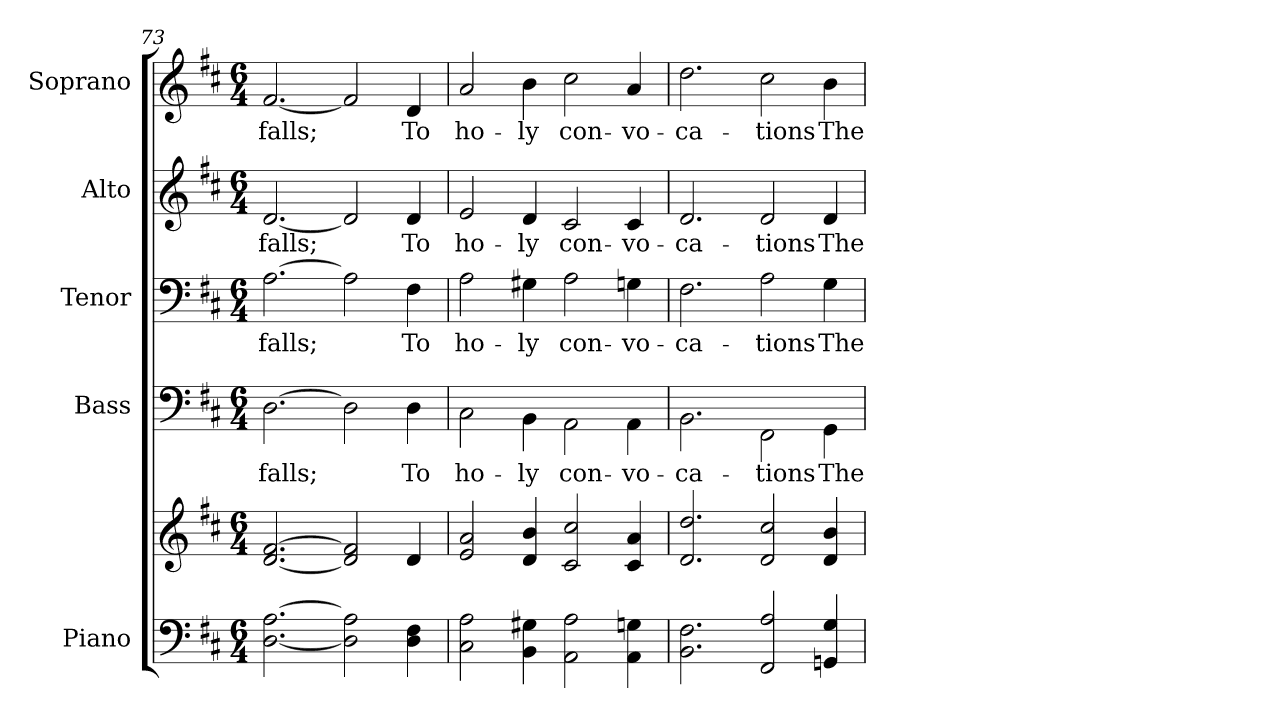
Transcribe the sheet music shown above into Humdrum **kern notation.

**kern	**kern	**kern	**text	**kern	**text	**kern	**text	**kern	**text
*part5	*part5	*part4	*part4	*part3	*part3	*part2	*part2	*part1	*part1
*staff6	*staff5	*staff4	*staff4	*staff3	*staff3	*staff2	*staff2	*staff1	*staff1
*I"Piano	*	*I"Bass	*	*I"Tenor	*	*I"Alto	*	*I"Soprano	*
*I'Pno.	*	*I'B.	*	*I'T.	*	*I'A.	*	*I'S.	*
*clefF4	*clefG2	*clefF4	*	*clefF4	*	*clefG2	*	*clefG2	*
*k[f#c#]	*k[f#c#]	*k[f#c#]	*	*k[f#c#]	*	*k[f#c#]	*	*k[f#c#]	*
*D:	*D:	*D:	*	*D:	*	*D:	*	*D:	*
*M6/4	*M6/4	*M6/4	*	*M6/4	*	*M6/4	*	*M6/4	*
=73	=73	=73	=73	=73	=73	=73	=73	=73	=73
!	!	!	!LO:LY:b:color=#000000	!	!	!	!	!	!
!	!	!	!	!	!LO:LY:b:color=#000000	!	!	!	!
!	!	!	!	!	!	!	!LO:LY:b:color=#000000	!	!
!	!	!	!	!	!	!	!	!	!LO:LY:b:color=#000000
[<2.Di\ [>2.Ai	[<2.di/ [>2.f#i	[>2.Di\	falls;	[>2.Ai\	falls;	[<2.di/	falls;	[<2.f#i/	falls;
2Di\] 2Ai]	2di/] 2f#i]	2Di\]	.	2Ai\]	.	2di/]	.	2f#i/]	.
!	!	!	!LO:LY:b:color=#000000	!	!	!	!	!	!
!	!	!	!	!	!LO:LY:b:color=#000000	!	!	!	!
!	!	!	!	!	!	!	!LO:LY:b:color=#000000	!	!
!	!	!	!	!	!	!	!	!	!LO:LY:b:color=#000000
4Di\ 4F#i	4di/	4Di\	To	4F#i\	To	4di/	To	4di/	To
!!LO:PB:g=z
=74	=74	=74	=74	=74	=74	=74	=74	=74	=74
!	!	!	!LO:LY:b:color=#000000	!	!	!	!	!	!
!	!	!	!	!	!LO:LY:b:color=#000000	!	!	!	!
!	!	!	!	!	!	!	!LO:LY:b:color=#000000	!	!
!	!	!	!	!	!	!	!	!	!LO:LY:b:color=#000000
2C#i\ 2Ai	2ei/ 2ai	2C#i\	ho-	2Ai\	ho-	2ei/	ho-	2ai/	ho-
!	!	!	!LO:LY:b:color=#000000	!	!	!	!	!	!
!	!	!	!	!	!LO:LY:b:color=#000000	!	!	!	!
!	!	!	!	!	!	!	!LO:LY:b:color=#000000	!	!
!	!	!	!	!	!	!	!	!	!LO:LY:b:color=#000000
4BBi\ 4G#Xi	4di/ 4bi	4BBi\	-ly	4G#Xi\	-ly	4di/	-ly	4bi\	-ly
!	!	!	!LO:LY:b:color=#000000	!	!	!	!	!	!
!	!	!	!	!	!LO:LY:b:color=#000000	!	!	!	!
!	!	!	!	!	!	!	!LO:LY:b:color=#000000	!	!
!	!	!	!	!	!	!	!	!	!LO:LY:b:color=#000000
2AAi\ 2Ai	2c#i/ 2cc#i	2AAi\	con-	2Ai\	con-	2c#i/	con-	2cc#i\	con-
!	!	!	!LO:LY:b:color=#000000	!	!	!	!	!	!
!	!	!	!	!	!LO:LY:b:color=#000000	!	!	!	!
!	!	!	!	!	!	!	!LO:LY:b:color=#000000	!	!
!	!	!	!	!	!	!	!	!	!LO:LY:b:color=#000000
4AAi\ 4Gni	4c#i/ 4ai	4AAi\	-vo-	4Gni\	-vo-	4c#i/	-vo-	4ai/	-vo-
=75	=75	=75	=75	=75	=75	=75	=75	=75	=75
!	!	!	!LO:LY:b:color=#000000	!	!	!	!	!	!
!	!	!	!	!	!LO:LY:b:color=#000000	!	!	!	!
!	!	!	!	!	!	!	!LO:LY:b:color=#000000	!	!
!	!	!	!	!	!	!	!	!	!LO:LY:b:color=#000000
2.BBi\ 2.F#i	2.di/ 2.ddi	2.BBi\	-ca-	2.F#i\	-ca-	2.di/	-ca-	2.ddi\	-ca-
!	!	!	!LO:LY:b:color=#000000	!	!	!	!	!	!
!	!	!	!	!	!LO:LY:b:color=#000000	!	!	!	!
!	!	!	!	!	!	!	!LO:LY:b:color=#000000	!	!
!	!	!	!	!	!	!	!	!	!LO:LY:b:color=#000000
2FF#i/ 2Ai	2di/ 2cc#i	2FF#i\	-tions	2Ai\	-tions	2di/	-tions	2cc#i\	-tions
!	!	!	!LO:LY:b:color=#000000	!	!	!	!	!	!
!	!	!	!	!	!LO:LY:b:color=#000000	!	!	!	!
!	!	!	!	!	!	!	!LO:LY:b:color=#000000	!	!
!	!	!	!	!	!	!	!	!	!LO:LY:b:color=#000000
4GGni/ 4Gi	4di/ 4bi	4GGi\	The	4Gi\	The	4di/	The	4bi\	The
=	=	=	=	=	=	=	=	=	=
*-	*-	*-	*-	*-	*-	*-	*-	*-	*-
